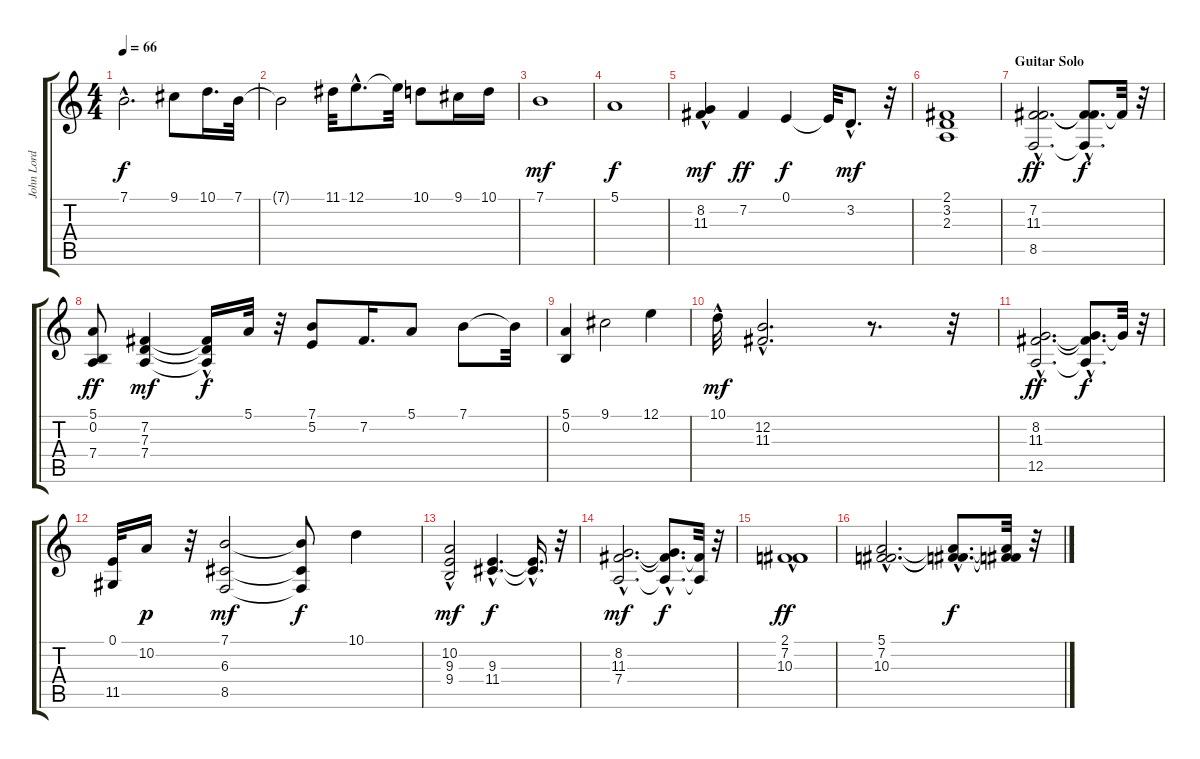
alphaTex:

\track ("John Lord" "John Lord") {instrument drawbarorgan}
\staff {score tabs}
\tuning (E4 B3 G3 D3 A2 E2) {hide}
\ts (4 4)
\tempo 66
\clef g2
\ks c
7.1{hac t}.2{d dy f} 9.1.8 10.1.16{d} 7.1.32 |
7.1{t}.2 11.1.32 12.1{hac}.8{d} 12.1{t}.32 10.1.8 9.1.16 10.1.16 |
7.1.1{dy mf} |
5.1.1{dy f} |
(8.2 11.3{hac}).4{dy mf} 7.2.4{dy ff} 0.1.4{dy f} 0.1{t}.32 3.2{hac}.8{d dy mf} r.32 |
(2.1 3.2 2.3).1 |
\section ("" "Guitar Solo")
(7.2{hac} 11.3{hac} 8.5{hac}).2{d dy ff} (7.2{hac t} 11.3{hac t} 8.5{hac t}).8{d dy f} 11.3{t}.32 r.32 |
(5.1 0.2 7.4).8{dy ff} (7.2 7.3 7.4).4{dy mf} (7.2{hac t} 7.3{t} 7.4{t}).16{dy f} 5.1.32 r.32 (7.1 5.2).8 7.2.16{d} 5.1.8 7.1.8 7.1{t}.32 |
(5.1 0.2).4 9.1.2 12.1.4 |
10.1{hac}.32{dy mf} (12.2{hac} 11.3{hac}).2{d} r.8{d} r.32 |
(8.2{hac} 11.3{hac} 12.5{hac}).2{d dy ff} (8.2{hac t} 11.3{hac t} 12.5{hac t}).8{d dy f} 8.2{t}.32 r.32 |
(0.1 11.5).32 10.2.16{dy p} r.32 (7.1 6.3 8.5).2{dy mf} (7.1{t} 6.3{t} 8.5{t}).8{dy f} 10.1.4 |
(10.2 9.3{hac} 9.4).2{dy mf} (9.3{hac} 11.4{hac}).4{d dy f} (9.3{hac t} 11.4{t}).16{d} r.32 |
(8.2{hac} 11.3{hac} 7.4{hac}).2{d dy mf} (8.2{hac t} 11.3{hac t} 7.4{hac t}).8{d dy f} (11.3{t} 7.4{t}).32 r.32 |
(2.1 7.2{hac} 10.3).1{dy ff} |
(5.1{hac} 7.2{hac} 10.3{hac}).2{d} (5.1{hac t} 7.2{hac t} 10.3{hac t}).8{d dy f} (5.1{t} 7.2{t} 10.3{t}).32 r.32
